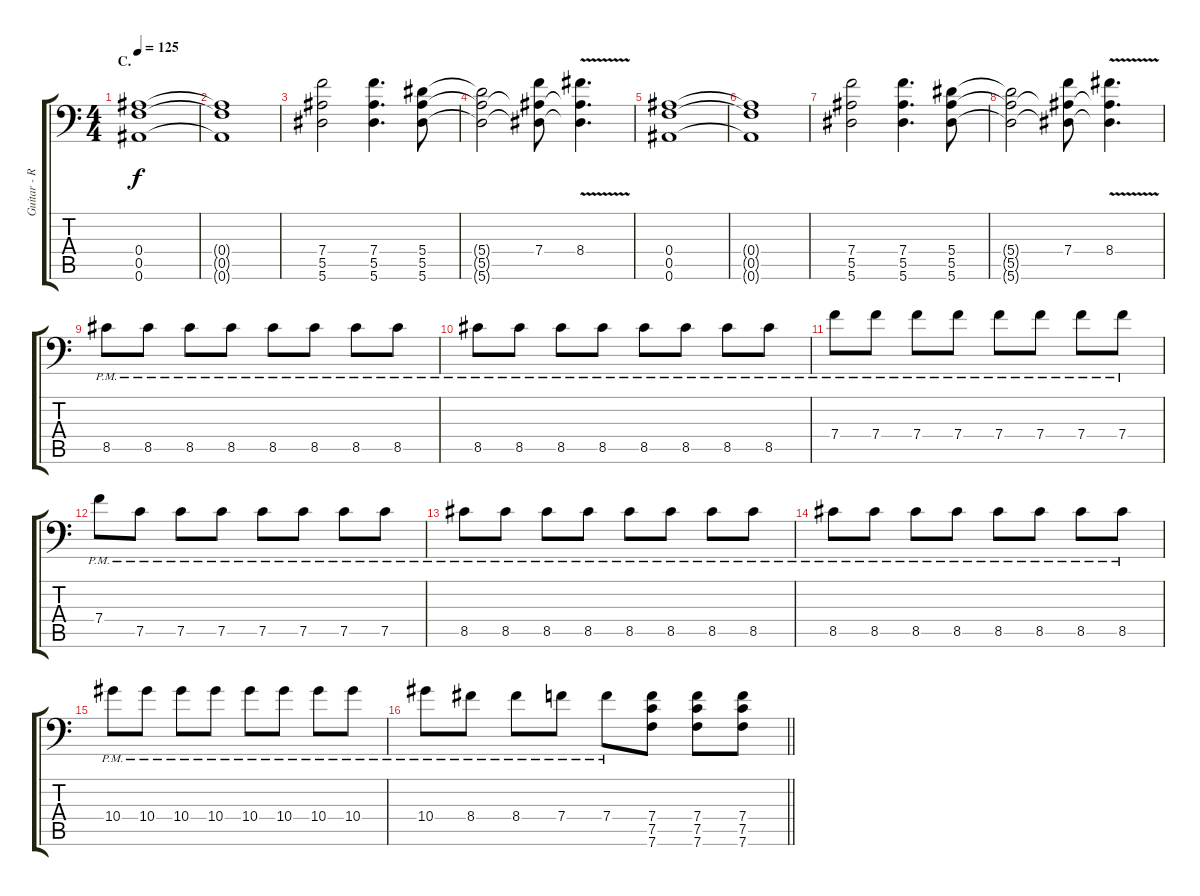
\track ("Guitar - Right" "Guitar - R") {instrument distortionguitar}
\staff {score tabs}
\tuning (C4 G3 Eb3 Bb2 F2 Bb1) {hide}
\ts (4 4)
\section ("" "C.")
\tempo 125
\clef f4
\ks c
(0.4 0.5 0.6).1{dy f} |
(0.4{t} 0.5{t} 0.6{t}).1 |
(7.4 5.5 5.6).2 (7.4 5.5 5.6).4{d} (5.4 5.5 5.6).8 |
(5.4{t} 5.5{t} 5.6{t}).2 (7.4 5.5{t} 5.6{t}).8 (8.4{v} 5.5{t} 5.6{t}).4{d} |
(0.4 0.5 0.6).1 |
(0.4{t} 0.5{t} 0.6{t}).1 |
(7.4 5.5 5.6).2 (7.4 5.5 5.6).4{d} (5.4 5.5 5.6).8 |
(5.4{t} 5.5{t} 5.6{t}).2 (7.4 5.5{t} 5.6{t}).8 (8.4{v} 5.5{t} 5.6{t}).4{d} |
8.5{pm}.8 8.5{pm}.8 8.5{pm}.8 8.5{pm}.8 8.5{pm}.8 8.5{pm}.8 8.5{pm}.8 8.5{pm}.8 |
8.5{pm}.8 8.5{pm}.8 8.5{pm}.8 8.5{pm}.8 8.5{pm}.8 8.5{pm}.8 8.5{pm}.8 8.5{pm}.8 |
7.4{pm}.8 7.4{pm}.8 7.4{pm}.8 7.4{pm}.8 7.4{pm}.8 7.4{pm}.8 7.4{pm}.8 7.4{pm}.8 |
7.4{pm}.8 7.5{pm}.8 7.5{pm}.8 7.5{pm}.8 7.5{pm}.8 7.5{pm}.8 7.5{pm}.8 7.5{pm}.8 |
8.5{pm}.8 8.5{pm}.8 8.5{pm}.8 8.5{pm}.8 8.5{pm}.8 8.5{pm}.8 8.5{pm}.8 8.5{pm}.8 |
8.5{pm}.8 8.5{pm}.8 8.5{pm}.8 8.5{pm}.8 8.5{pm}.8 8.5{pm}.8 8.5{pm}.8 8.5{pm}.8 |
10.4{pm}.8 10.4{pm}.8 10.4{pm}.8 10.4{pm}.8 10.4{pm}.8 10.4{pm}.8 10.4{pm}.8 10.4{pm}.8 |
\barLineRight lightlight
10.4{pm}.8 8.4{pm}.8 8.4{pm}.8 7.4{pm}.8 7.4{pm}.8 (7.4 7.5 7.6).8 (7.4 7.5 7.6).8 (7.4 7.5 7.6).8
